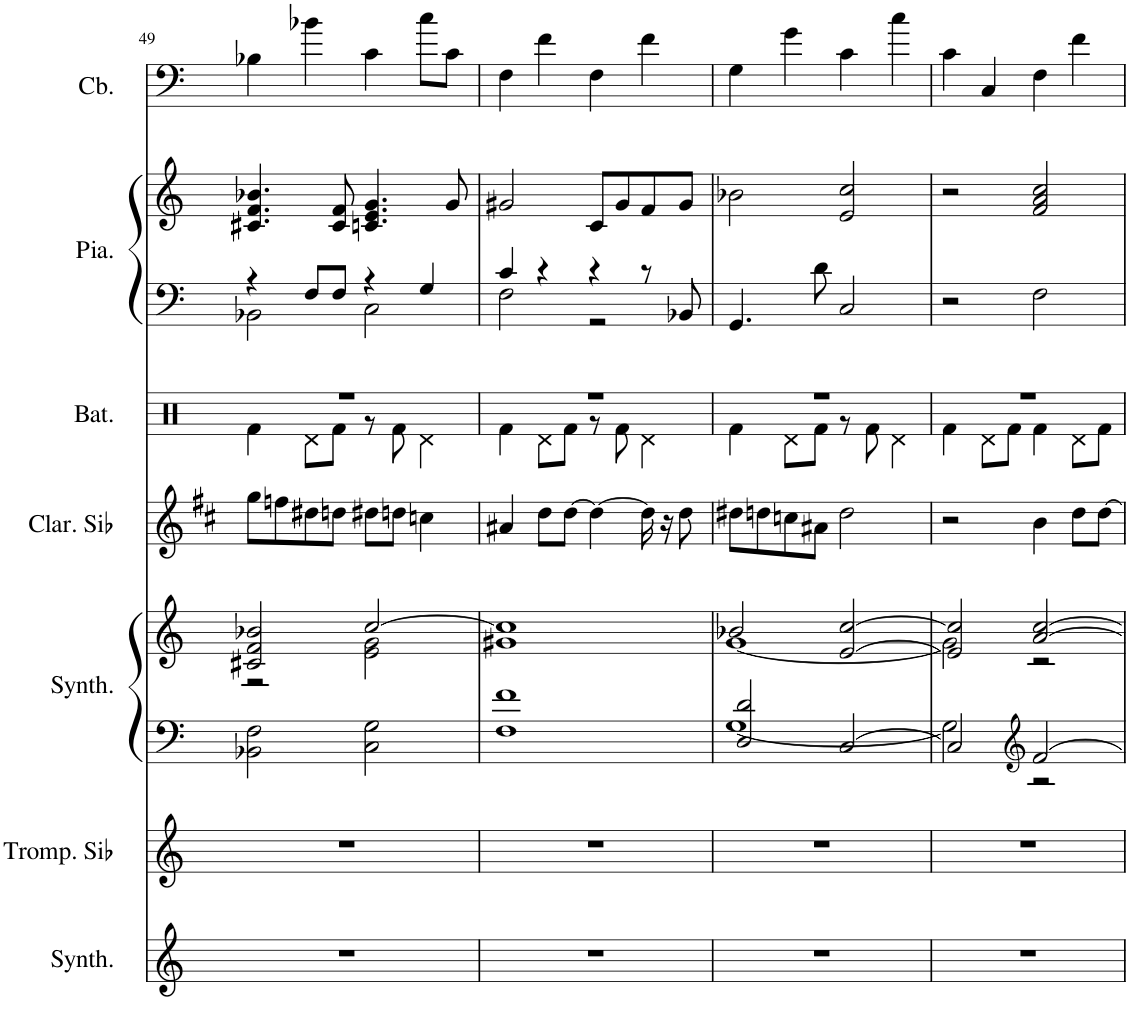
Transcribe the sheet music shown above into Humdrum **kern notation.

**kern	**kern	**kern	**kern	**kern	**kern	**kern	**kern	**kern
*part7	*part6	*part5	*part5	*part4	*part3	*part2	*part2	*part1
*staff9	*staff8	*staff7	*staff6	*staff5	*staff4	*staff3	*staff2	*staff1
*I"Synthétiseur de cuivres, Synth Brass 1	*I"Trompette en Sib, Trumpet	*I"Synthétiseur d'instruments à cordes, Synth Strings 2	*	*I"Clarinette en Sib	*I"Batterie	*I"Piano, Bright Acoustic Piano	*	*I"Contrebasse, Acoustic Bass
*I'Synth.	*I'Tromp. Sib	*I'Synth.	*	*I'Clar. Sib	*I'Bat.	*I'Pia.	*	*I'Cb.
!!LO:PB:g=z
*clefG2	*clefG2	*clefF4	*clefG2	*clefG2	*clefX	*clefF4	*clefG2	*clefF4
*	*Trd1c2	*	*	*Trd1c2	*	*	*	*Trd7c12
*k[]	*k[]	*k[]	*k[]	*k[f#c#]	*k[]	*k[]	*k[]	*k[]
*M4/4	*M4/4	*M4/4	*M4/4	*M4/4	*M4/4	*M4/4	*M4/4	*M4/4
=49	=49	=49	=49	=49	=49	=49	=49	=49
*	*	*	*^	*	*^	*^	*	*
1r	1r	2BB-X\ 2F\	2c#X/ 2f/ 2b-X/	2r	8gg\L	1r	4Rf\	4r	2BB-X\	4.c#X/ 4.f/ 4.b-X/	4B-X\
.	.	.	.	.	8ffn\	.	.	.	.	.	.
.	.	.	.	.	8dd#X\	.	8Rd\L	8F/L	.	.	4b-X\
.	.	.	.	.	8ddn\J	.	8Rf\J	8F/J	.	8c#/ 8f/	.
.	.	2C\ 2G\	[2cc/	2e\ 2g\	8dd#X\L	.	8r	4r	2C\	4.cn/ 4.e/ 4.g/	4c\
.	.	.	.	.	8ddn\J	.	8Rf\	.	.	.	.
.	.	.	.	.	4ccn\	.	4Rd\	4G/	.	.	8cc\L
.	.	.	.	.	.	.	.	.	.	8g/	8c\J
*	*	*	*v	*v	*	*	*	*	*	*	*
=50	=50	=50	=50	=50	=50	=50	=50	=50	=50	=50
1r	1r	1F 1f	1g#X 1cc]	4a#X/	1r	4Rf\	4c/	2F\	2g#X/	4F\
.	.	.	.	8dd\L	.	8Rd\L	4r	.	.	4f\
.	.	.	.	[8dd\J	.	8Rf\J	.	.	.	.
.	.	.	.	4dd\_	.	8r	4r	2r	8c/L	4F\
.	.	.	.	.	.	8Rf\	.	.	8g#/	.
.	.	.	.	16dd\]	.	4Rd\	8r	.	8f/	4f\
.	.	.	.	16r	.	.	.	.	.	.
.	.	.	.	8dd\	.	.	8BB-X/	.	8g#/J	.
*	*	*	*	*	*	*	*v	*v	*	*
=51	=51	=51	=51	=51	=51	=51	=51	=51	=51
*	*	*^	*^	*	*	*	*	*	*
1r	1r	2D/ 2d/	[1G	2b-X/	[1g	8dd#X\L	1r	4Rf\	4.GG/	2b-X\	4G\
.	.	.	.	.	.	8ddn\	.	.	.	.	.
.	.	.	.	.	.	8ccn\	.	8Rd\L	.	.	4g\
.	.	.	.	.	.	8a#X\J	.	8Rf\J	8d\	.	.
.	.	[2C/	.	[2e/ [2cc/	.	2dd\	.	8r	2C/	2e/ 2cc/	4c\
.	.	.	.	.	.	.	.	8Rf\	.	.	.
.	.	.	.	.	.	.	.	4Rd\	.	.	4cc\
=52	=52	=52	=52	=52	=52	=52	=52	=52	=52	=52	=52
1r	1r	2C/]	2G\]	2e/] 2cc/]	2g\]	2r	1r	4Rf\	2r	2r	4c\
.	.	.	.	.	.	.	.	8Rd\L	.	.	4C/
.	.	.	.	.	.	.	.	8Rf\J	.	.	.
*	*	*clefG2	*	*	*	*	*	*	*	*	*
.	.	[2f/	2r	[2a/ [2cc/	2r	4b\	.	4Rf\	2F\	2f/ 2a/ 2cc/	4F\
.	.	.	.	.	.	8dd\L	.	8Rd\L	.	.	4f\
.	.	.	.	.	.	[8dd\J	.	8Rf\J	.	.	.
*	*	*v	*v	*	*	*	*v	*v	*	*	*
*	*	*	*v	*v	*	*	*	*	*
=	=	=	=	=	=	=	=	=
*-	*-	*-	*-	*-	*-	*-	*-	*-
